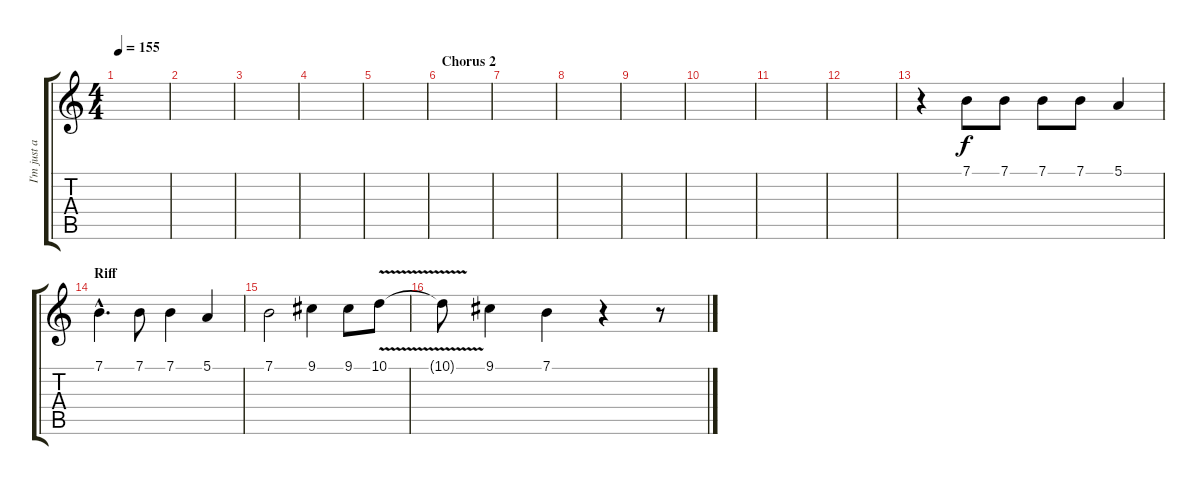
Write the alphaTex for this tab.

\track ("I'm just a dog-eared page..." "I'm just a") {instrument lead6voice}
\staff {score tabs}
\tuning (E4 B3 G3 D3 A2 E2) {hide}
\ts (4 4)
\tempo 155
\clef g2
\ks c
|
|
|
|
|
\section ("" "Chorus 2")
|
|
|
|
|
|
|
r.4 7.1.8 7.1.8 7.1.8 7.1.8 5.1.4 |
\section ("" "Riff")
7.1{hac}.4{d} 7.1.8 7.1.4 5.1.4 |
7.1.2 9.1.4 9.1.8 10.1{v}.8 |
10.1{t}.8 9.1.4 7.1.4 r.4 r.8
